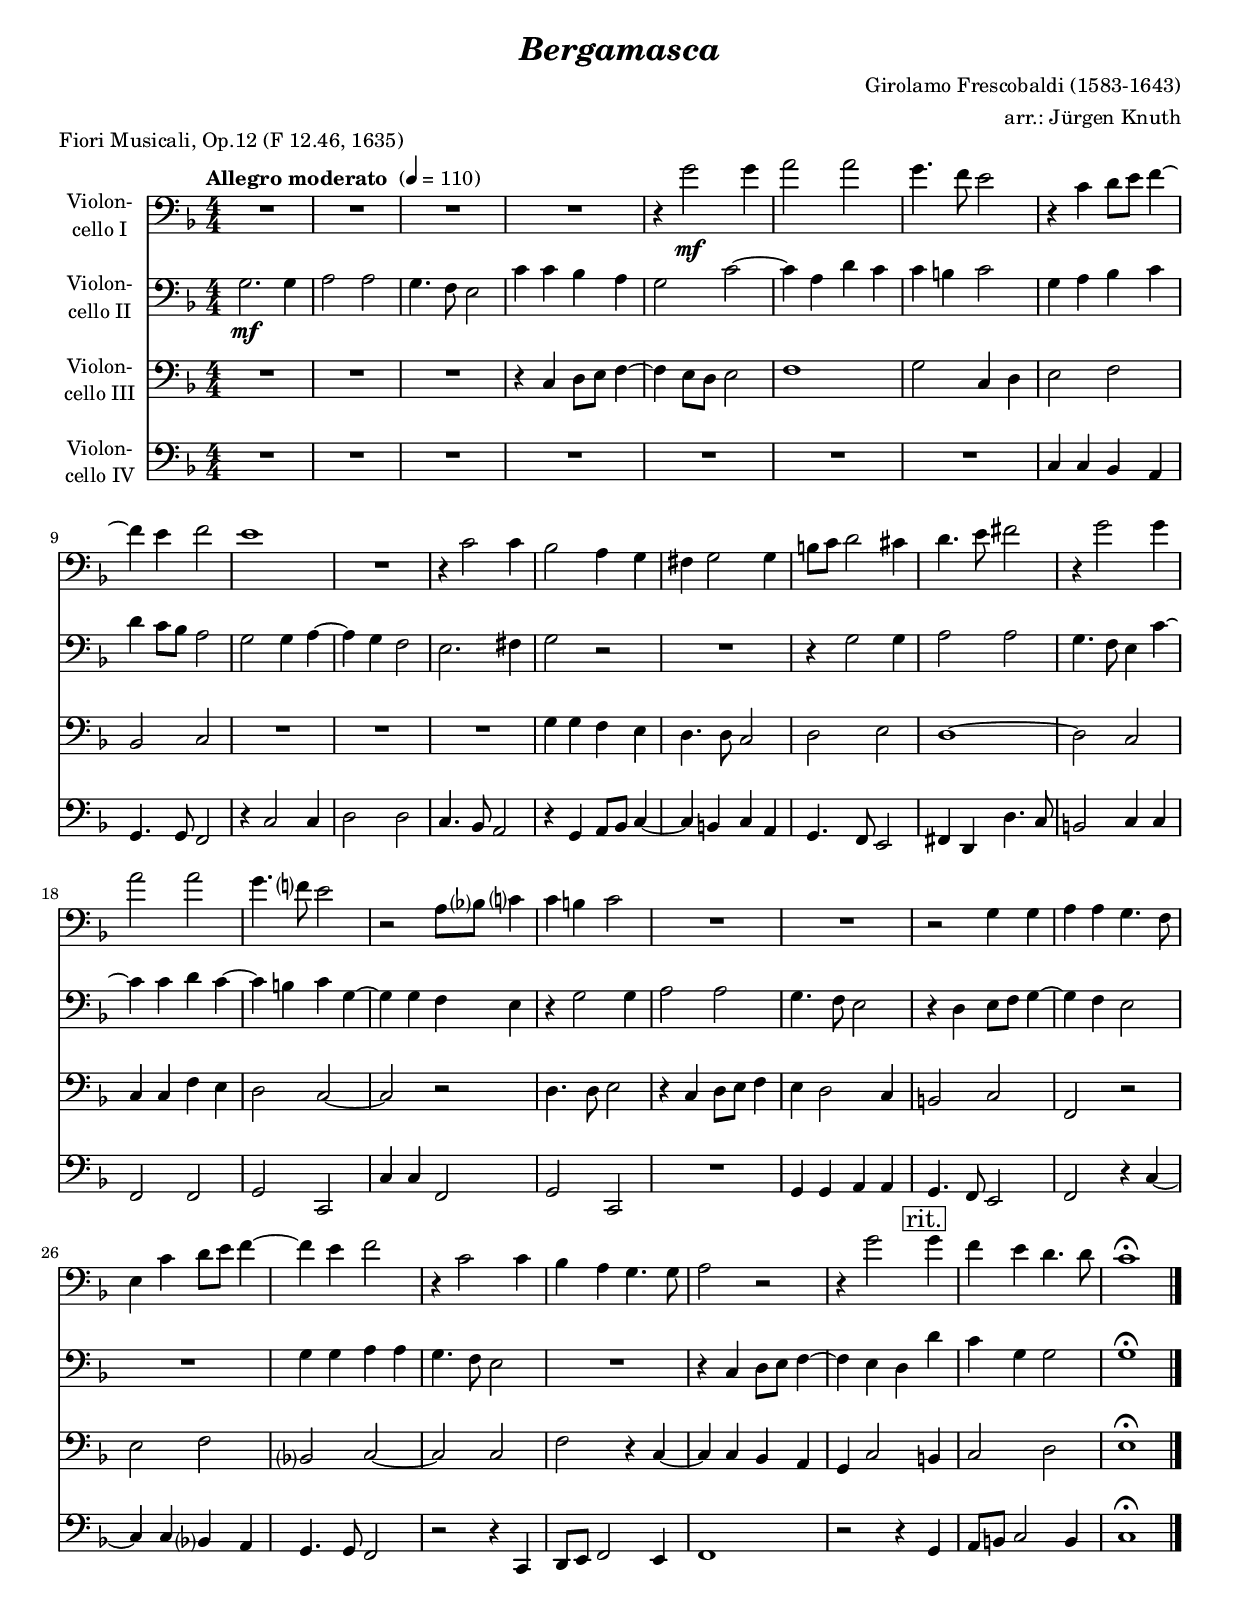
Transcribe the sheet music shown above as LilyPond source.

\version "2.18.2"
\include "deutsch.ly"

#(set-global-staff-size 17.6)

\header {
  title     = \markup \bold \italic "Bergamasca"
  composer  = "Girolamo Frescobaldi (1583-1643)"
  arranger  = "arr.: Jürgen Knuth"
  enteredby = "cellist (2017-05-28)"
  piece     = "Fiori Musicali, Op.12 (F 12.46, 1635)"
}

voiceconsts = {
  \key c \major
  \time 4/4
  \clef "bass"
  \numericTimeSignature
%  \compressFullBarRests
  \tempo "Allegro moderato " 4=110
}

mifl= "oboe"
mist = "string ensemble 1"
%miba = "cello"
miba = "bassoon"
%miba = "tuba"
mikl = "harpsichord"
% mikl = "accordion"

rit = \mark \markup \box "rit."

va = \relative c'' {
  \voiceconsts
  
  R1*4
  r4 d2\mf d4
  e2 e
  d4. c8 h2
  r4 g a8 h c4~
  c h c2

  h1
  R
  r4 g2 g4
  f2 e4 d
  cis d2 d4
  fis8 g a2 gis4
  a4. h8 cis2
  r4 d2 d4

  e2 e
  d4. c?8 h2
  r e,8 f? g?4
  g fis g2
  R1*2
  r2 d4 d
  e e d4. c8

  h4 g' a8 h c4~
  c h c2
  r4 g2 g4
  f e d4. d8
  e2 r
  r4 d'2 \rit d4
  c h a4. a8
  g1\fermata \bar "|."
}

vb = \relative c' {
  \voiceconsts

  d2.\mf d4
  e2 e
  d4. c8 h2
  g'4 g f e
  d2 g~
  g4 e a g
  g fis g2
  d4 e f g
  a g8 f e2

  d d4 e~
  e d c2
  h2. cis4
  d2 r
  R1
  r4 d2 d4
  e2 e
  d4. c8 h4 g'~

  g g a g~
  g fis g d~
  d d c h
  r d2 d4
  e2 e
  d4. c8 h2
  r4 a h8 c d4~
  d c h2

  R1
  d4 d e e
  d4. c8 h2
  R1
  r4 g a8 h c4~
  c h a \rit a'
  g d d2
  d1\fermata \bar "|."
}

vc = \relative c' {
  \voiceconsts

  R1*3
  r4 g a8 h c4~
  c h8 a h2
  c1
  d2 g,4 a
  h2 c
  f, g

  R1*3
  d'4 d c h
  a4. a8 g2
  a h
  a1~
  a2 g

  g4 g c h
  a2 g~
  g r
  a4. a8 h2
  r4 g a8 h c4
  h4 a2 g4
  fis2 g
  c, r

  h' c
  f,? g~
  g g
  c r4 g~
  g g f e
  d g2 \rit fis4
  g2 a
  h1\fermata \bar "|."
}

vd = \relative c' {
  \voiceconsts

  R1*7
  g4 g f e
  d4. d8 c2

  r4 g'2 g4
  a2 a
  g4. f8 e2
  r4 d e8 f g4~
  g fis g e
  d4. c8 h2
  cis4 a a'4. g8
  fis2 g4 g

  c,2 c
  d g,
  g'4 g c,2
  d g,
  R1
  d'4 d e e
  d4. c8 h2
  c r4 g'~

  g g f? e
  d4. d8 c2
  r r4 g
  a8 h c2 h4
  c1
  r2 r4 \rit d
  e8 fis g2 fis4
  g1\fermata \bar "|."
}


music = <<
      \new Staff {
        \set Staff.midiInstrument = \mist
        \set Staff.instrumentName = \markup \center-column { "Violon-" "cello I" }
        \transpose c f, { \va }
      }

      \new Staff {
        \set Staff.midiInstrument = \mist
        \set Staff.instrumentName = \markup \center-column { "Violon-" "cello II" }
        \transpose c f, { \vb }
      }
      
      \new Staff {
        \set Staff.midiInstrument = \miba
        \set Staff.instrumentName = \markup \center-column { "Violon-" "cello III" }
        \transpose c f, { \vc }
      }

      \new Staff {
        \set Staff.midiInstrument = \miba
        \set Staff.instrumentName = \markup \center-column { "Violon-" "cello IV" }
        \transpose c f, { \vd }
      }
>>

\book {
  \score {
   \music
    \layout {}
  }

  \score {
    \unfoldRepeats \music

    \midi {
      \context {
        \Score
      }
    }
  }
}
